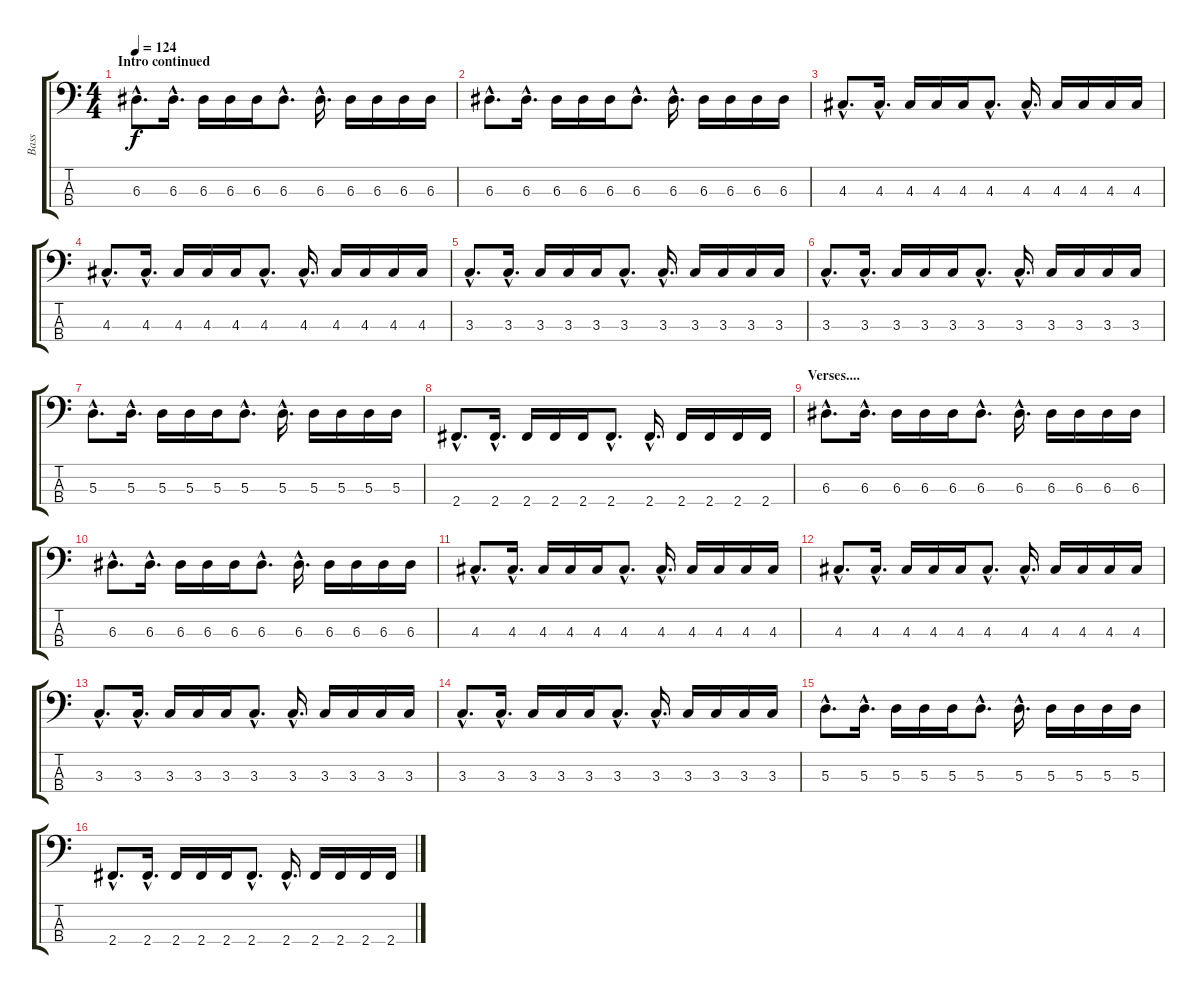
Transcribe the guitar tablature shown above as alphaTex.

\track ("Bass" "Bass") {instrument electricbassfinger}
\staff {score tabs}
\tuning (G2 D2 A1 E1) {hide}
\ts (4 4)
\section ("" "Intro continued")
\tempo 124
\clef f4
\ks c
6.3{hac}.8{d dy f} 6.3{hac}.16{d} 6.3.16 6.3.16 6.3.16 6.3{hac}.8{d} 6.3{hac}.16{d} 6.3.16 6.3.16 6.3.16 6.3.16 |
6.3{hac}.8{d} 6.3{hac}.16{d} 6.3.16 6.3.16 6.3.16 6.3{hac}.8{d} 6.3{hac}.16{d} 6.3.16 6.3.16 6.3.16 6.3.16 |
4.3{hac}.8{d} 4.3{hac}.16{d} 4.3.16 4.3.16 4.3.16 4.3{hac}.8{d} 4.3{hac}.16{d} 4.3.16 4.3.16 4.3.16 4.3.16 |
4.3{hac}.8{d} 4.3{hac}.16{d} 4.3.16 4.3.16 4.3.16 4.3{hac}.8{d} 4.3{hac}.16{d} 4.3.16 4.3.16 4.3.16 4.3.16 |
3.3{hac}.8{d} 3.3{hac}.16{d} 3.3.16 3.3.16 3.3.16 3.3{hac}.8{d} 3.3{hac}.16{d} 3.3.16 3.3.16 3.3.16 3.3.16 |
3.3{hac}.8{d} 3.3{hac}.16{d} 3.3.16 3.3.16 3.3.16 3.3{hac}.8{d} 3.3{hac}.16{d} 3.3.16 3.3.16 3.3.16 3.3.16 |
5.3{hac}.8{d} 5.3{hac}.16{d} 5.3.16 5.3.16 5.3.16 5.3{hac}.8{d} 5.3{hac}.16{d} 5.3.16 5.3.16 5.3.16 5.3.16 |
2.4{hac}.8{d} 2.4{hac}.16{d} 2.4.16 2.4.16 2.4.16 2.4{hac}.8{d} 2.4{hac}.16{d} 2.4.16 2.4.16 2.4.16 2.4.16 |
\section ("" "Verses....")
6.3{hac}.8{d} 6.3{hac}.16{d} 6.3.16 6.3.16 6.3.16 6.3{hac}.8{d} 6.3{hac}.16{d} 6.3.16 6.3.16 6.3.16 6.3.16 |
6.3{hac}.8{d} 6.3{hac}.16{d} 6.3.16 6.3.16 6.3.16 6.3{hac}.8{d} 6.3{hac}.16{d} 6.3.16 6.3.16 6.3.16 6.3.16 |
4.3{hac}.8{d} 4.3{hac}.16{d} 4.3.16 4.3.16 4.3.16 4.3{hac}.8{d} 4.3{hac}.16{d} 4.3.16 4.3.16 4.3.16 4.3.16 |
4.3{hac}.8{d} 4.3{hac}.16{d} 4.3.16 4.3.16 4.3.16 4.3{hac}.8{d} 4.3{hac}.16{d} 4.3.16 4.3.16 4.3.16 4.3.16 |
3.3{hac}.8{d} 3.3{hac}.16{d} 3.3.16 3.3.16 3.3.16 3.3{hac}.8{d} 3.3{hac}.16{d} 3.3.16 3.3.16 3.3.16 3.3.16 |
3.3{hac}.8{d} 3.3{hac}.16{d} 3.3.16 3.3.16 3.3.16 3.3{hac}.8{d} 3.3{hac}.16{d} 3.3.16 3.3.16 3.3.16 3.3.16 |
5.3{hac}.8{d} 5.3{hac}.16{d} 5.3.16 5.3.16 5.3.16 5.3{hac}.8{d} 5.3{hac}.16{d} 5.3.16 5.3.16 5.3.16 5.3.16 |
2.4{hac}.8{d} 2.4{hac}.16{d} 2.4.16 2.4.16 2.4.16 2.4{hac}.8{d} 2.4{hac}.16{d} 2.4.16 2.4.16 2.4.16 2.4.16
